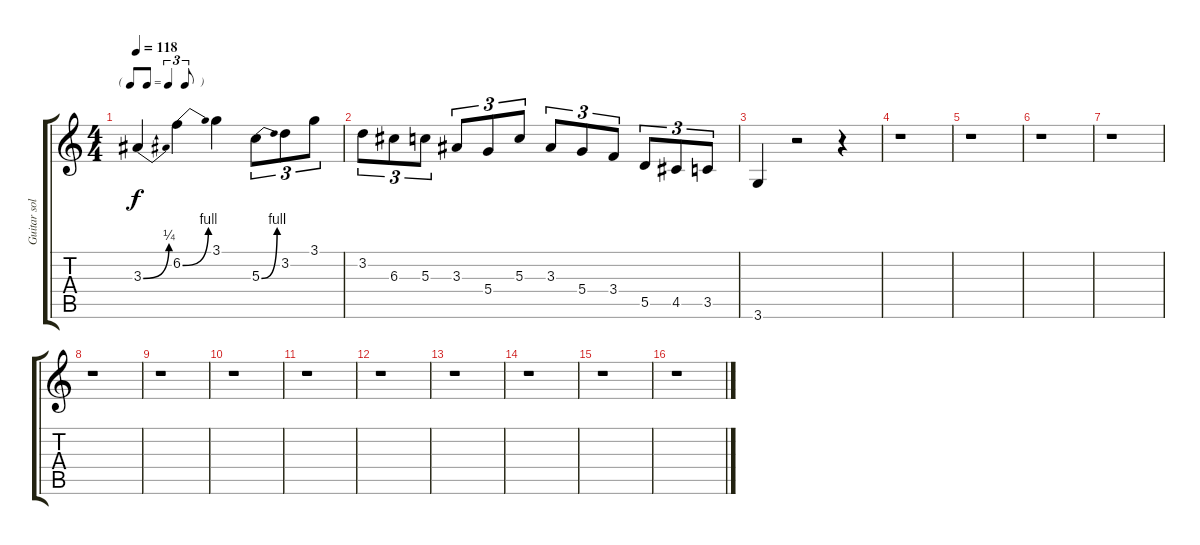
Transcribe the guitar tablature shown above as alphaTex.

\track ("Guitar solo" "Guitar sol") {instrument overdrivenguitar}
\staff {score tabs}
\tuning (E4 B3 G3 D3 A2 E2) {hide}
\ts (4 4)
\tf triplet8th
\tempo 118
\clef g2
\ks c
3.3{be (bend 0 0 60 1)}.4{dy f} 6.2{be (bend 0 0 60 4)}.4 3.1.4 5.3{be (bend 0 0 60 4)}.8{tu (3 2)} 3.2.8{tu (3 2)} 3.1.8{tu (3 2)} |
3.2.8{tu (3 2)} 6.3.8{tu (3 2)} 5.3.8{tu (3 2)} 3.3.8{tu (3 2)} 5.4.8{tu (3 2)} 5.3.8{tu (3 2)} 3.3.8{tu (3 2)} 5.4.8{tu (3 2)} 3.4.8{tu (3 2)} 5.5.8{tu (3 2)} 4.5.8{tu (3 2)} 3.5.8{tu (3 2)} |
3.6.4 r.2 r.4 |
r.1 |
r.1 |
r.1 |
r.1 |
r.1 |
r.1 |
r.1 |
r.1 |
r.1 |
r.1 |
r.1 |
r.1 |
r.1
